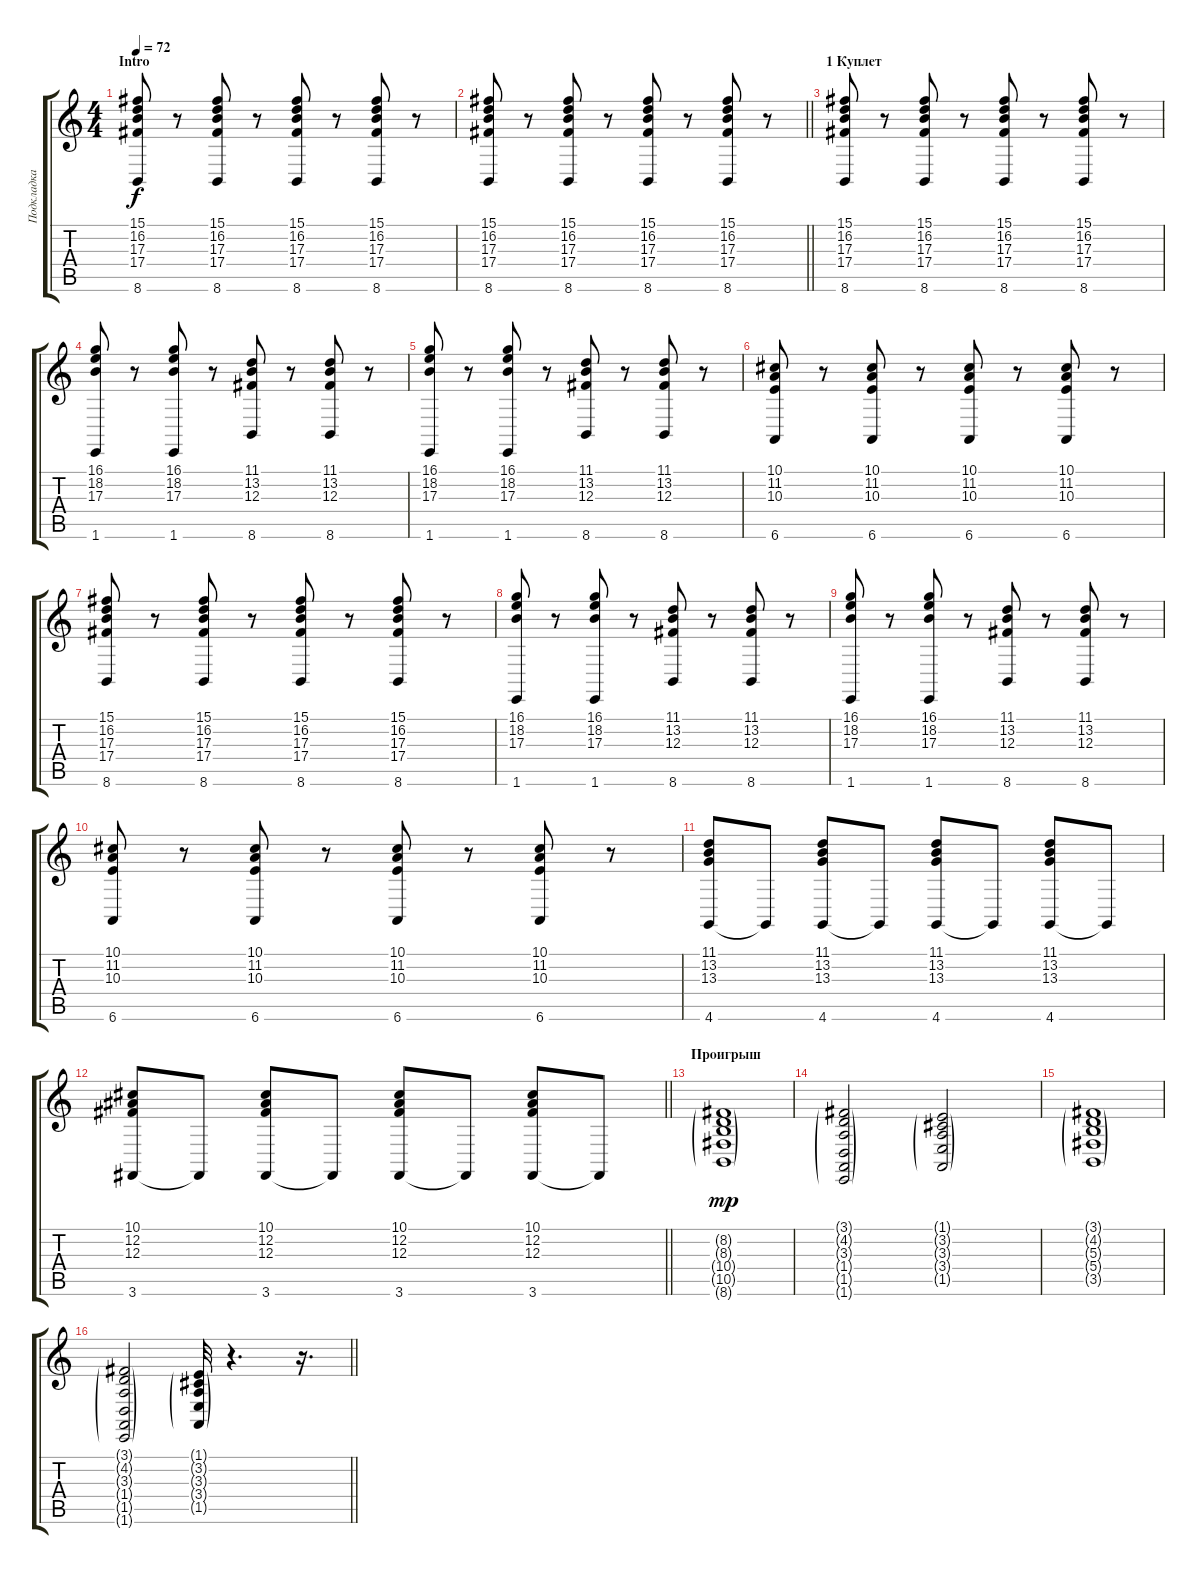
\track ("Подкладка" "Подкладка") {instrument pad2warm}
\staff {score tabs}
\tuning (Eb4 Bb3 Gb3 Db3 Ab2 Eb2) {hide}
\ts (4 4)
\section ("" "Intro")
\tempo 72
\clef g2
\ks c
(15.1 16.2 17.3 17.4 8.6).8{dy f} r.8 (15.1 16.2 17.3 17.4 8.6).8 r.8 (15.1 16.2 17.3 17.4 8.6).8 r.8 (15.1 16.2 17.3 17.4 8.6).8 r.8 |
\barLineRight lightlight
(15.1 16.2 17.3 17.4 8.6).8 r.8 (15.1 16.2 17.3 17.4 8.6).8 r.8 (15.1 16.2 17.3 17.4 8.6).8 r.8 (15.1 16.2 17.3 17.4 8.6).8 r.8 |
\section ("" "1 Куплет")
(15.1 16.2 17.3 17.4 8.6).8 r.8 (15.1 16.2 17.3 17.4 8.6).8 r.8 (15.1 16.2 17.3 17.4 8.6).8 r.8 (15.1 16.2 17.3 17.4 8.6).8 r.8 |
(16.1 18.2 17.3 1.6).8 r.8 (16.1 18.2 17.3 1.6).8 r.8 (11.1 13.2 12.3 8.6).8 r.8 (11.1 13.2 12.3 8.6).8 r.8 |
(16.1 18.2 17.3 1.6).8 r.8 (16.1 18.2 17.3 1.6).8 r.8 (11.1 13.2 12.3 8.6).8 r.8 (11.1 13.2 12.3 8.6).8 r.8 |
(10.1 11.2 10.3 6.6).8 r.8 (10.1 11.2 10.3 6.6).8 r.8 (10.1 11.2 10.3 6.6).8 r.8 (10.1 11.2 10.3 6.6).8 r.8 |
(15.1 16.2 17.3 17.4 8.6).8 r.8 (15.1 16.2 17.3 17.4 8.6).8 r.8 (15.1 16.2 17.3 17.4 8.6).8 r.8 (15.1 16.2 17.3 17.4 8.6).8 r.8 |
(16.1 18.2 17.3 1.6).8 r.8 (16.1 18.2 17.3 1.6).8 r.8 (11.1 13.2 12.3 8.6).8 r.8 (11.1 13.2 12.3 8.6).8 r.8 |
(16.1 18.2 17.3 1.6).8 r.8 (16.1 18.2 17.3 1.6).8 r.8 (11.1 13.2 12.3 8.6).8 r.8 (11.1 13.2 12.3 8.6).8 r.8 |
(10.1 11.2 10.3 6.6).8 r.8 (10.1 11.2 10.3 6.6).8 r.8 (10.1 11.2 10.3 6.6).8 r.8 (10.1 11.2 10.3 6.6).8 r.8 |
(11.1 13.2 13.3 4.6).8 4.6{t}.8 (11.1 13.2 13.3 4.6).8 4.6{t}.8 (11.1 13.2 13.3 4.6).8 4.6{t}.8 (11.1 13.2 13.3 4.6).8 4.6{t}.8 |
\barLineRight lightlight
(10.1 12.2 12.3 3.6).8 3.6{t}.8 (10.1 12.2 12.3 3.6).8 3.6{t}.8 (10.1 12.2 12.3 3.6).8 3.6{t}.8 (10.1 12.2 12.3 3.6).8 3.6{t}.8 |
\section ("" "Проигрыш")
(8.2{g} 8.3{g} 10.4{g} 10.5{g} 8.6{g}).1{dy mp} |
(3.1{g} 4.2{g} 3.3{g} 1.4{g} 1.5{g} 1.6{g}).2 (1.1{g} 3.2{g} 3.3{g} 3.4{g} 1.5{g}).2 |
(3.1{g} 4.2{g} 5.3{g} 5.4{g} 3.5{g}).1 |
\barLineRight lightlight
(3.1{g} 4.2{g} 3.3{g} 1.4{g} 1.5{g} 1.6{g}).2 (1.1{g} 3.2{g} 3.3{g} 3.4{g} 1.5{g}).32 r.4{d} r.16{d}
